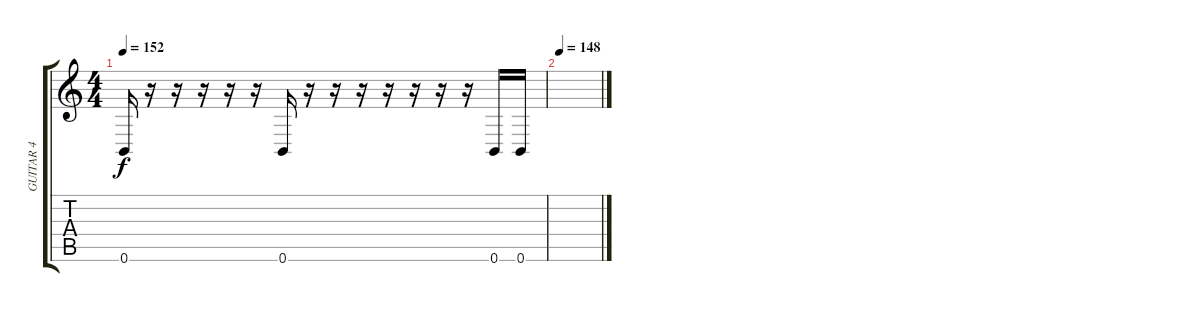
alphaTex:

\track ("GUITAR 4" "GUITAR 4") {instrument overdrivenguitar}
\staff {score tabs}
\tuning (Db4 Ab3 E3 B2 Gb2 B1) {hide}
\ts (4 4)
\tempo 152
\clef g2
\ks c
0.6.16{dy f} r.16 r.16 r.16 r.16 r.16 0.6.16 r.16 r.16 r.16 r.16 r.16 r.16 r.16 0.6.16 0.6.16 |
\tempo 148
